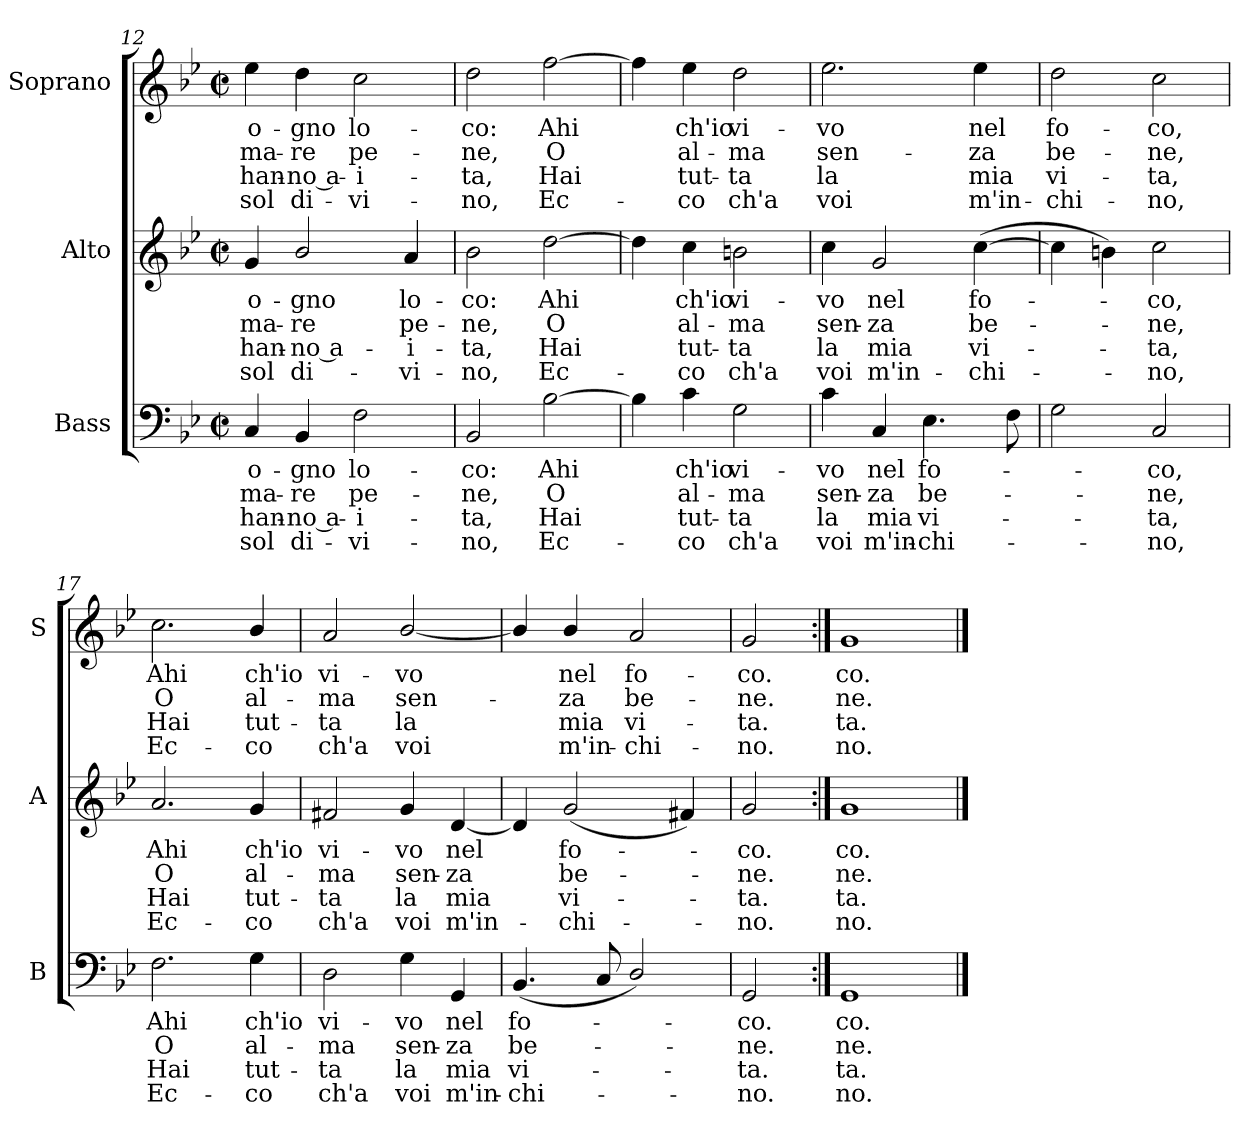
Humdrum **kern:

**kern	**text	**text	**text	**text	**kern	**text	**text	**text	**text	**kern	**text	**text	**text	**text
*part3	*part3	*part3	*part3	*part3	*part2	*part2	*part2	*part2	*part2	*part1	*part1	*part1	*part1	*part1
*staff3	*staff3	*staff3	*staff3	*staff3	*staff2	*staff2	*staff2	*staff2	*staff2	*staff1	*staff1	*staff1	*staff1	*staff1
*I"Bass	*	*	*	*	*I"Alto	*	*	*	*	*I"Soprano	*	*	*	*
*I'B	*	*	*	*	*I'A	*	*	*	*	*I'S	*	*	*	*
*clefF4	*	*	*	*	*clefG2	*	*	*	*	*clefG2	*	*	*	*
*k[b-e-]	*	*	*	*	*k[b-e-]	*	*	*	*	*k[b-e-]	*	*	*	*
*B-:	*	*	*	*	*B-:	*	*	*	*	*B-:	*	*	*	*
*M2/2	*	*	*	*	*M2/2	*	*	*	*	*M2/2	*	*	*	*
*met(c|)	*	*	*	*	*met(c|)	*	*	*	*	*met(c|)	*	*	*	*
=12	=12	=12	=12	=12	=12	=12	=12	=12	=12	=12	=12	=12	=12	=12
!	!LO:LY:b	!LO:LY:b	!LO:LY:b	!LO:LY:b	!	!LO:LY:b	!LO:LY:b	!LO:LY:b	!LO:LY:b	!	!LO:LY:b	!LO:LY:b	!LO:LY:b	!LO:LY:b
4C	o-	-ma-	-han-	-sol	4g	o-	-ma-	-han-	-sol	4ee-	o-	-ma-	-han-	-sol
!	!LO:LY:b	!LO:LY:b	!LO:LY:b	!LO:LY:b	!	!LO:LY:b	!LO:LY:b	!LO:LY:b	!LO:LY:b	!	!LO:LY:b	!LO:LY:b	!LO:LY:b	!LO:LY:b
4BB-	gno	re	no a-	-di-	2b-/	gno	re	no a-	-di-	4dd	gno	re	no a-	-di-
!	!LO:LY:b	!LO:LY:b	!LO:LY:b	!LO:LY:b	!	!	!	!	!	!	!LO:LY:b	!LO:LY:b	!LO:LY:b	!LO:LY:b
2F	-lo-	-pe-	-i-	-vi-	.	.	.	.	.	2cc	-lo-	-pe-	-i-	-vi-
!	!	!	!	!	!	!LO:LY:b	!LO:LY:b	!LO:LY:b	!LO:LY:b	!	!	!	!	!
.	.	.	.	.	4a	-lo-	-pe-	-i-	-vi-	.	.	.	.	.
=13	=13	=13	=13	=13	=13	=13	=13	=13	=13	=13	=13	=13	=13	=13
!	!LO:LY:b	!LO:LY:b	!LO:LY:b	!LO:LY:b	!	!LO:LY:b	!LO:LY:b	!LO:LY:b	!LO:LY:b	!	!LO:LY:b	!LO:LY:b	!LO:LY:b	!LO:LY:b
2BB-	-co:	ne,	ta,	no,	2b-	-co:	ne,	ta,	no,	2dd	-co:	ne,	ta,	no,
!	!LO:LY:b	!LO:LY:b	!LO:LY:b	!LO:LY:b	!	!LO:LY:b	!LO:LY:b	!LO:LY:b	!LO:LY:b	!	!LO:LY:b	!LO:LY:b	!LO:LY:b	!LO:LY:b
[2B-	Ahi	O	Hai	Ec-	[2dd	Ahi	O	Hai	Ec-	[2ff	Ahi	O	Hai	Ec-
=14	=14	=14	=14	=14	=14	=14	=14	=14	=14	=14	=14	=14	=14	=14
4B-]	.	.	.	.	4dd]	.	.	.	.	4ff]	.	.	.	.
!	!LO:LY:b	!LO:LY:b	!LO:LY:b	!LO:LY:b	!	!LO:LY:b	!LO:LY:b	!LO:LY:b	!LO:LY:b	!	!LO:LY:b	!LO:LY:b	!LO:LY:b	!LO:LY:b
4c	ch'io	al-	-tut-	-co	4cc	ch'io	al-	-tut-	-co	4ee-	ch'io	al-	-tut-	-co
!	!LO:LY:b	!LO:LY:b	!LO:LY:b	!LO:LY:b	!	!LO:LY:b	!LO:LY:b	!LO:LY:b	!LO:LY:b	!	!LO:LY:b	!LO:LY:b	!LO:LY:b	!LO:LY:b
2G	vi-	-ma	ta	ch'a	2bn	vi-	-ma	ta	ch'a	2dd	vi-	-ma	ta	ch'a
=15	=15	=15	=15	=15	=15	=15	=15	=15	=15	=15	=15	=15	=15	=15
!	!LO:LY:b	!LO:LY:b	!LO:LY:b	!LO:LY:b	!	!LO:LY:b	!LO:LY:b	!LO:LY:b	!LO:LY:b	!	!LO:LY:b	!LO:LY:b	!LO:LY:b	!LO:LY:b
4c	vo	sen-	-la	voi	4cc	vo	sen-	-la	voi	2.ee-	vo	sen-	-la	voi
!	!LO:LY:b	!LO:LY:b	!LO:LY:b	!LO:LY:b	!	!LO:LY:b	!LO:LY:b	!LO:LY:b	!LO:LY:b	!	!	!	!	!
4C	nel	za	mia	m'in-	2g	nel	za	mia	m'in-	.	.	.	.	.
!	!LO:LY:b	!LO:LY:b	!LO:LY:b	!LO:LY:b	!	!	!	!	!	!	!	!	!	!
4.E-	-fo-	be-	vi-	chi-	.	.	.	.	.	.	.	.	.	.
!	!	!	!	!	!	!LO:LY:b	!LO:LY:b	!LO:LY:b	!LO:LY:b	!	!LO:LY:b	!LO:LY:b	!LO:LY:b	!LO:LY:b
.	.	.	.	.	(>[4cc	-fo-	be-	vi-	chi-	4ee-	nel	za	mia	m'in-
8F	.	.	.	.	.	.	.	.	.	.	.	.	.	.
!!LO:LB:g=z
=16	=16	=16	=16	=16	=16	=16	=16	=16	=16	=16	=16	=16	=16	=16
!	!	!	!	!	!	!	!	!	!	!	!LO:LY:b	!LO:LY:b	!LO:LY:b	!LO:LY:b
2G	.	.	.	.	4cc]	.	.	.	.	2dd	-fo-	-be-	-vi-	-chi-
.	.	.	.	.	4bn)	.	.	.	.	.	.	.	.	.
!	!LO:LY:b	!LO:LY:b	!LO:LY:b	!LO:LY:b	!	!LO:LY:b	!LO:LY:b	!LO:LY:b	!LO:LY:b	!	!LO:LY:b	!LO:LY:b	!LO:LY:b	!LO:LY:b
2C	co,	ne,	ta,	no,	2cc	co,	ne,	ta,	no,	2cc	-co,	ne,	ta,	no,
=17	=17	=17	=17	=17	=17	=17	=17	=17	=17	=17	=17	=17	=17	=17
!	!LO:LY:b	!LO:LY:b	!LO:LY:b	!LO:LY:b	!	!LO:LY:b	!LO:LY:b	!LO:LY:b	!LO:LY:b	!	!LO:LY:b	!LO:LY:b	!LO:LY:b	!LO:LY:b
2.F	Ahi	O	Hai	Ec-	2.a	Ahi	O	Hai	Ec-	2.cc	Ahi	O	Hai	Ec-
!	!LO:LY:b	!LO:LY:b	!LO:LY:b	!LO:LY:b	!	!LO:LY:b	!LO:LY:b	!LO:LY:b	!LO:LY:b	!	!LO:LY:b	!LO:LY:b	!LO:LY:b	!LO:LY:b
4G	-ch'io	al-	-tut-	-co	4g	-ch'io	al-	-tut-	-co	4b-/	-ch'io	al-	-tut-	-co
=18	=18	=18	=18	=18	=18	=18	=18	=18	=18	=18	=18	=18	=18	=18
!	!LO:LY:b	!LO:LY:b	!LO:LY:b	!LO:LY:b	!	!LO:LY:b	!LO:LY:b	!LO:LY:b	!LO:LY:b	!	!LO:LY:b	!LO:LY:b	!LO:LY:b	!LO:LY:b
2D	vi-	-ma	ta	ch'a	2f#X	vi-	-ma	ta	ch'a	2a	vi-	-ma	ta	ch'a
!	!LO:LY:b	!LO:LY:b	!LO:LY:b	!LO:LY:b	!	!LO:LY:b	!LO:LY:b	!LO:LY:b	!LO:LY:b	!	!LO:LY:b	!LO:LY:b	!LO:LY:b	!LO:LY:b
4G	vo	sen-	-la	voi	4g	vo	sen-	-la	voi	[2b-/	vo	sen-	la	voi
!	!LO:LY:b	!LO:LY:b	!LO:LY:b	!LO:LY:b	!	!LO:LY:b	!LO:LY:b	!LO:LY:b	!LO:LY:b	!	!	!	!	!
4GG	nel	za	mia	m'in-	[4d	nel	za	mia	m'in-	.	.	.	.	.
=19	=19	=19	=19	=19	=19	=19	=19	=19	=19	=19	=19	=19	=19	=19
!	!LO:LY:b	!LO:LY:b	!LO:LY:b	!LO:LY:b	!	!	!	!	!	!	!	!	!	!
(<4.BB-	-fo-	be-	vi-	chi-	4d]	.	.	.	.	4b-/]	.	.	.	.
!	!	!	!	!	!	!LO:LY:b	!LO:LY:b	!LO:LY:b	!LO:LY:b	!	!LO:LY:b	!LO:LY:b	!LO:LY:b	!LO:LY:b
.	.	.	.	.	(<2g	fo-	be-	vi-	chi-	4b-/	nel	za	mia	m'in-
8C	.	.	.	.	.	.	.	.	.	.	.	.	.	.
!	!	!	!	!	!	!	!	!	!	!	!LO:LY:b	!LO:LY:b	!LO:LY:b	!LO:LY:b
2D/)	.	.	.	.	.	.	.	.	.	2a	-fo-	-be-	-vi-	-chi-
.	.	.	.	.	4f#X)	.	.	.	.	.	.	.	.	.
=20	=20	=20	=20	=20	=20	=20	=20	=20	=20	=20	=20	=20	=20	=20
!	!LO:LY:b	!LO:LY:b	!LO:LY:b	!LO:LY:b	!	!LO:LY:b	!LO:LY:b	!LO:LY:b	!LO:LY:b	!	!LO:LY:b	!LO:LY:b	!LO:LY:b	!LO:LY:b
2GG	co.	ne.	ta.	no.	2g	co.	ne.	ta.	no.	2g	-co.	ne.	ta.	no.
=21:|!	=21:|!	=21:|!	=21:|!	=21:|!	=21:|!	=21:|!	=21:|!	=21:|!	=21:|!	=21:|!	=21:|!	=21:|!	=21:|!	=21:|!
!	!LO:LY:b	!LO:LY:b	!LO:LY:b	!LO:LY:b	!	!LO:LY:b	!LO:LY:b	!LO:LY:b	!LO:LY:b	!	!LO:LY:b	!LO:LY:b	!LO:LY:b	!LO:LY:b
1GG	co.	ne.	ta.	no.	1g	co.	ne.	ta.	no.	1g	co.	ne.	ta.	no.
==	==	==	==	==	==	==	==	==	==	==	==	==	==	==
*-	*-	*-	*-	*-	*-	*-	*-	*-	*-	*-	*-	*-	*-	*-
